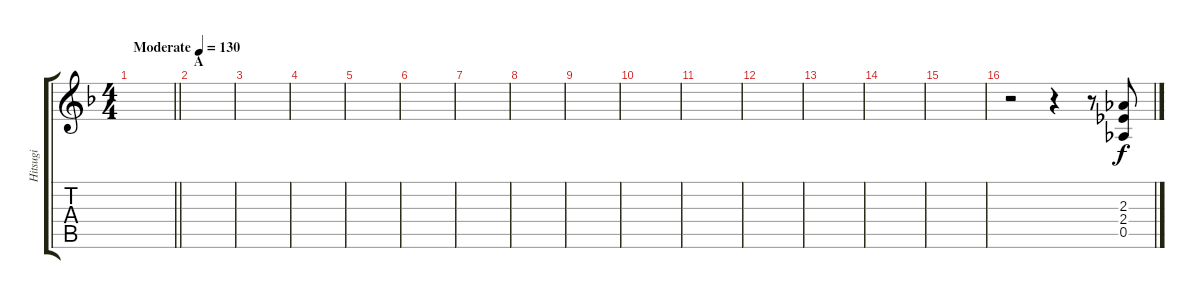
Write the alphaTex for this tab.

\track ("Hitsugi" "Hitsugi") {instrument overdrivenguitar}
\staff {score tabs}
\tuning (Eb4 Bb3 Gb3 Db3 Ab2 Eb2) {hide}
\ts (4 4)
\tempo (130 "Moderate")
\clef g2
\barLineRight lightlight
\ks f
|
\section ("" "A")
|
|
|
|
|
|
|
|
|
|
|
|
|
|
r.2 r.4 r.8 (2.3 2.4 0.5).8
